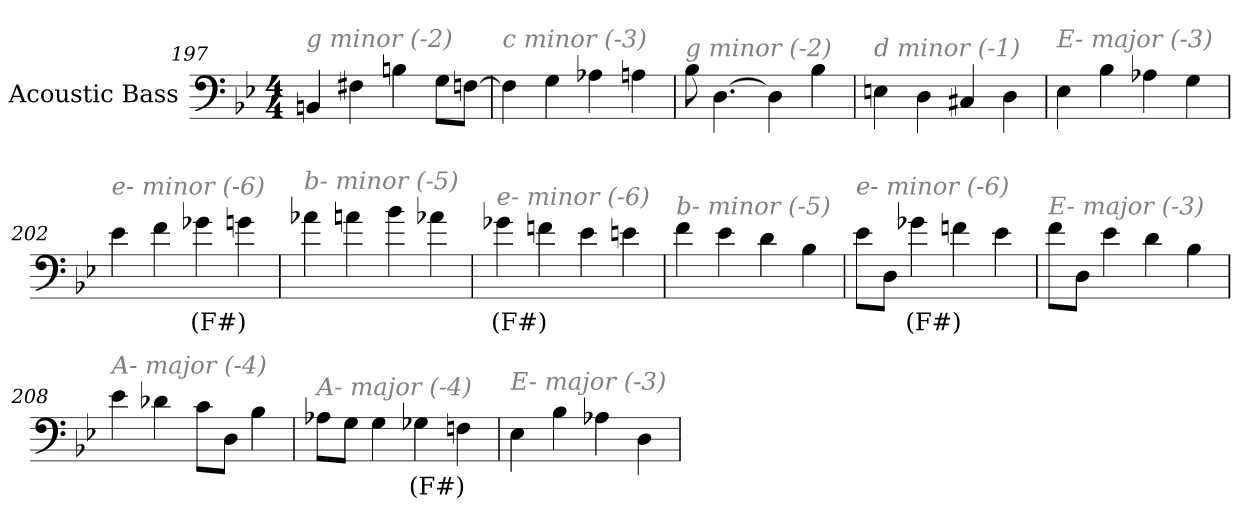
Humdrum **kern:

**kern	**text
*part1	*part1
*staff1	*staff1
*I"Acoustic Bass	*
*clefF4	*
*ITrd7c12	*
*k[b-e-]	*
*B-:	*
*M4/4	*
=197	=197
!LO:TX:i:color=#808080:t=g minor (-2)	!
4BBBn	.
4FF#X	.
4BBn	.
8GGL	.
[8FFnJ	.
=198	=198
!LO:TX:i:color=#808080:t=c minor (-3)	!
4FF]	.
4GG	.
4AA-X	.
4AAn	.
=199	=199
!LO:TX:i:color=#808080:t=g minor (-2)	!
8BB-	.
[4.DD	.
4DD]	.
4BB-	.
=200	=200
!LO:TX:i:color=#808080:t=d minor (-1)	!
4EEn	.
4DD	.
4CC#X	.
4DD	.
=201	=201
!LO:TX:i:color=#808080:t=E- major (-3)	!
4EE-	.
4BB-	.
4AA-X	.
4GG	.
=202	=202
!LO:TX:i:color=#808080:t=e- minor (-6)	!
4E-	.
4F	.
4G-Xi	(F#)
4G	.
=203	=203
!LO:TX:i:color=#808080:t=b- minor (-5)	!
4A-X	.
4An	.
4B-	.
4A-X	.
=204	=204
!LO:TX:i:color=#808080:t=e- minor (-6)	!
4G-Xi	(F#)
4Fn	.
4E-	.
4En	.
=205	=205
!LO:TX:i:color=#808080:t=b- minor (-5)	!
4F	.
4E-	.
4D	.
4BB-	.
=206	=206
!LO:TX:i:color=#808080:t=e- minor (-6)	!
8E-L	.
8DDJ	.
4G-Xi	(F#)
4Fn	.
4E-	.
=207	=207
!LO:TX:i:color=#808080:t=E- major (-3)	!
8FL	.
8DDJ	.
4E-	.
4D	.
4BB-	.
=208	=208
!LO:TX:i:color=#808080:t=A- major (-4)	!
4E-	.
4D-X	.
8CL	.
8DDJ	.
4BB-	.
=209	=209
!LO:TX:i:color=#808080:t=A- major (-4)	!
8AA-XL	.
8GGJ	.
4GG	.
4GG-Xi	(F#)
4FFn	.
=210	=210
!LO:TX:i:color=#808080:t=E- major (-3)	!
4EE-	.
4BB-	.
4AA-X	.
4DD	.
=	=
*-	*-
